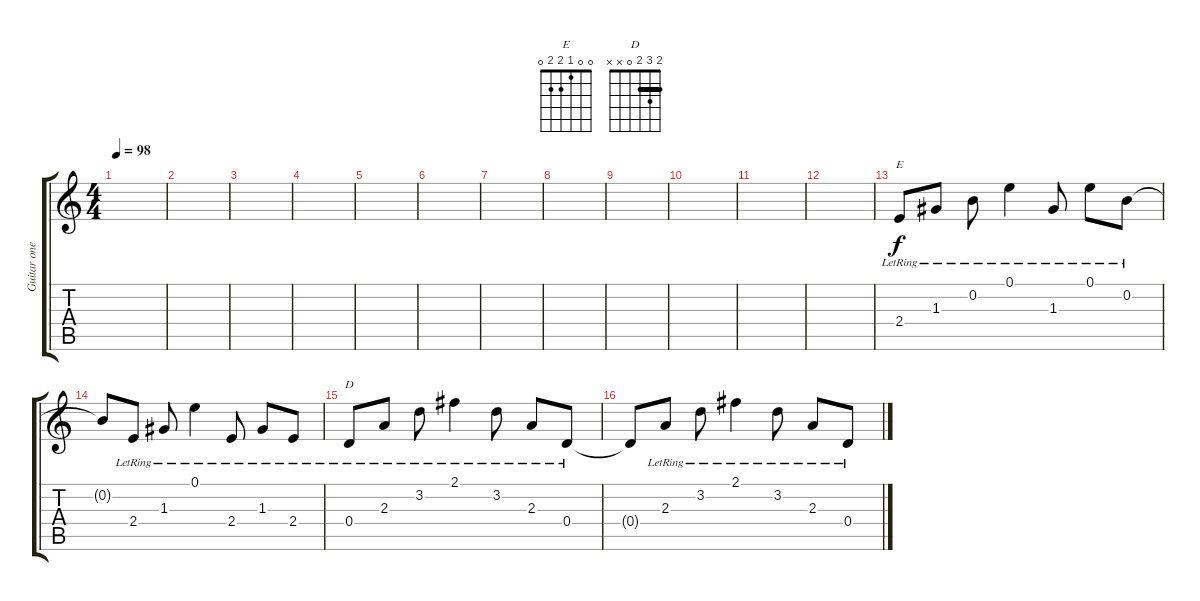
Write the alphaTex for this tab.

\track ("Guitar one" "Guitar one") {instrument electricguitarjazz}
\staff {score tabs}
\tuning (E4 B3 G3 D3 A2 E2) {hide}
\chord ("E" 0 0 1 2 2 0)
\chord ("D" 2 3 2 0 x x) {barre 2}
\ts (4 4)
\tempo 98
\clef g2
\ks c
|
|
|
|
|
|
|
|
|
|
|
|
2.4{lr}.8{ch "E"} 1.3{lr}.8 0.2{lr}.8 0.1{lr}.4 1.3{lr}.8 0.1{lr}.8 0.2{lr}.8 |
0.2{t}.8 2.4{lr}.8 1.3{lr}.8 0.1{lr}.4 2.4{lr}.8 1.3{lr}.8 2.4{lr}.8 |
0.4{lr}.8{ch "D"} 2.3{lr}.8 3.2{lr}.8 2.1{lr}.4 3.2{lr}.8 2.3{lr}.8 0.4{lr}.8 |
0.4{t}.8 2.3{lr}.8 3.2{lr}.8 2.1{lr}.4 3.2{lr}.8 2.3{lr}.8 0.4{lr}.8
